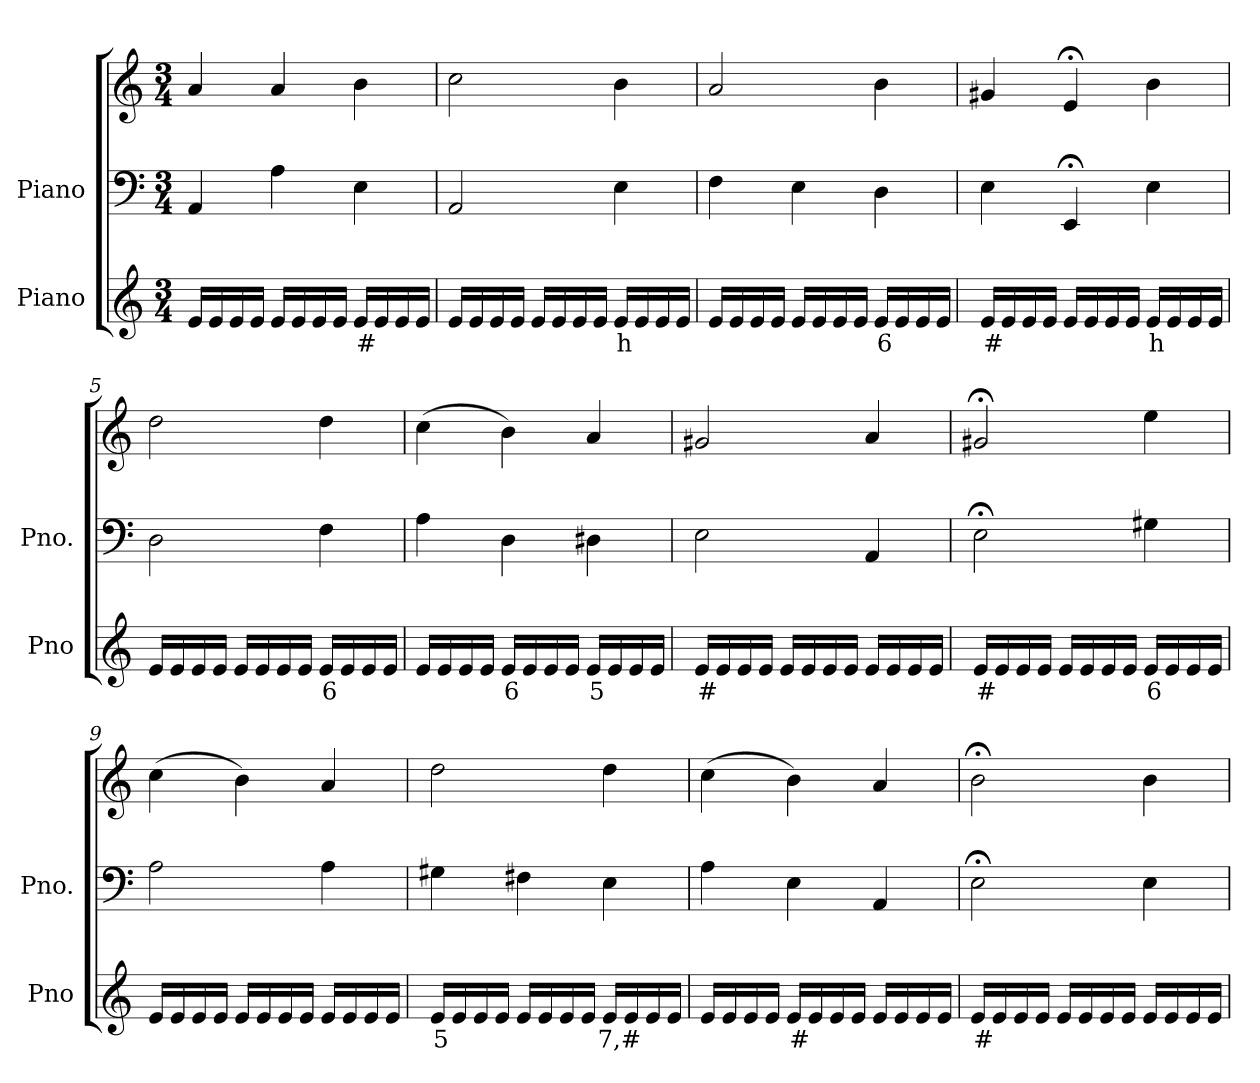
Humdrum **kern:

**kern	**text	**kern	**kern
*part2	*part2	*part1	*part1
*staff3	*staff3	*staff2	*staff1
*I"Piano	*	*I"Piano	*
*I'Pno	*	*I'Pno.	*
*clefG2	*	*clefF4	*clefG2
*k[]	*	*k[]	*k[]
*M3/4	*	*M3/4	*M3/4
=1	=1	=1	=1
16e/LL	.	4AA/	4a/
16e/	.	.	.
16e/	.	.	.
16e/JJ	.	.	.
16e/LL	.	4A\	4a/
16e/	.	.	.
16e/	.	.	.
16e/JJ	.	.	.
!	!LO:LY:b	!	!
16e/LL	#	4E\	4b\
16e/	.	.	.
16e/	.	.	.
16e/JJ	.	.	.
=2	=2	=2	=2
16e/LL	.	2AA/	2cc\
16e/	.	.	.
16e/	.	.	.
16e/JJ	.	.	.
16e/LL	.	.	.
16e/	.	.	.
16e/	.	.	.
16e/JJ	.	.	.
!	!LO:LY:b	!	!
16e/LL	h	4E\	4b\
16e/	.	.	.
16e/	.	.	.
16e/JJ	.	.	.
=3	=3	=3	=3
16e/LL	.	4F\	2a/
16e/	.	.	.
16e/	.	.	.
16e/JJ	.	.	.
!	!LO:LY:b	!	!
16e/LL	_	4E\	.
16e/	.	.	.
16e/	.	.	.
16e/JJ	.	.	.
!	!LO:LY:b	!	!
16e/LL	6	4D\	4b\
16e/	.	.	.
16e/	.	.	.
16e/JJ	.	.	.
=4	=4	=4	=4
!	!LO:LY:b	!	!
16e/LL	#	4E\	4g#X/
16e/	.	.	.
16e/	.	.	.
16e/JJ	.	.	.
16e/LL	.	4EE;</	4e;</
16e/	.	.	.
16e/	.	.	.
16e/JJ	.	.	.
!	!LO:LY:b	!	!
16e/LL	h	4E\	4b\
16e/	.	.	.
16e/	.	.	.
16e/JJ	.	.	.
=5	=5	=5	=5
16e/LL	.	2D\	2dd\
16e/	.	.	.
16e/	.	.	.
16e/JJ	.	.	.
16e/LL	.	.	.
16e/	.	.	.
16e/	.	.	.
16e/JJ	.	.	.
!	!LO:LY:b	!	!
16e/LL	6	4F\	4dd\
16e/	.	.	.
16e/	.	.	.
16e/JJ	.	.	.
=6	=6	=6	=6
16e/LL	.	4A\	(>4cc\
16e/	.	.	.
16e/	.	.	.
16e/JJ	.	.	.
!	!LO:LY:b	!	!
16e/LL	6	4D\	4b\)
16e/	.	.	.
16e/	.	.	.
16e/JJ	.	.	.
!	!LO:LY:b	!	!
16e/LL	5	4D#X\	4a/
16e/	.	.	.
16e/	.	.	.
16e/JJ	.	.	.
=7	=7	=7	=7
!	!LO:LY:b	!	!
16e/LL	#	2E\	2g#X/
16e/	.	.	.
16e/	.	.	.
16e/JJ	.	.	.
16e/LL	.	.	.
16e/	.	.	.
16e/	.	.	.
16e/JJ	.	.	.
16e/LL	.	4AA/	4a/
16e/	.	.	.
16e/	.	.	.
16e/JJ	.	.	.
=8	=8	=8	=8
!	!LO:LY:b	!	!
16e/LL	#	2E;<\	2g#X;</
16e/	.	.	.
16e/	.	.	.
16e/JJ	.	.	.
16e/LL	.	.	.
16e/	.	.	.
16e/	.	.	.
16e/JJ	.	.	.
!	!LO:LY:b	!	!
16e/LL	6	4G#X\	4ee\
16e/	.	.	.
16e/	.	.	.
16e/JJ	.	.	.
=9	=9	=9	=9
16e/LL	.	2A\	(>4cc\
16e/	.	.	.
16e/	.	.	.
16e/JJ	.	.	.
16e/LL	.	.	4b\)
16e/	.	.	.
16e/	.	.	.
16e/JJ	.	.	.
16e/LL	.	4A\	4a/
16e/	.	.	.
16e/	.	.	.
16e/JJ	.	.	.
=10	=10	=10	=10
!	!LO:LY:b	!	!
16e/LL	5	4G#X\	2dd\
16e/	.	.	.
16e/	.	.	.
16e/JJ	.	.	.
!	!LO:LY:b	!	!
16e/LL	_	4F#X\	.
16e/	.	.	.
16e/	.	.	.
16e/JJ	.	.	.
!	!LO:LY:b	!	!
16e/LL	7,#	4E\	4dd\
16e/	.	.	.
16e/	.	.	.
16e/JJ	.	.	.
=11	=11	=11	=11
16e/LL	.	4A\	(>4cc\
16e/	.	.	.
16e/	.	.	.
16e/JJ	.	.	.
!	!LO:LY:b	!	!
16e/LL	#	4E\	4b\)
16e/	.	.	.
16e/	.	.	.
16e/JJ	.	.	.
16e/LL	.	4AA/	4a/
16e/	.	.	.
16e/	.	.	.
16e/JJ	.	.	.
=12	=12	=12	=12
!	!LO:LY:b	!	!
16e/LL	#	2E;<\	2b;<\
16e/	.	.	.
16e/	.	.	.
16e/JJ	.	.	.
16e/LL	.	.	.
16e/	.	.	.
16e/	.	.	.
16e/JJ	.	.	.
16e/LL	.	4E\	4b\
16e/	.	.	.
16e/	.	.	.
16e/JJ	.	.	.
=	=	=	=
*-	*-	*-	*-
